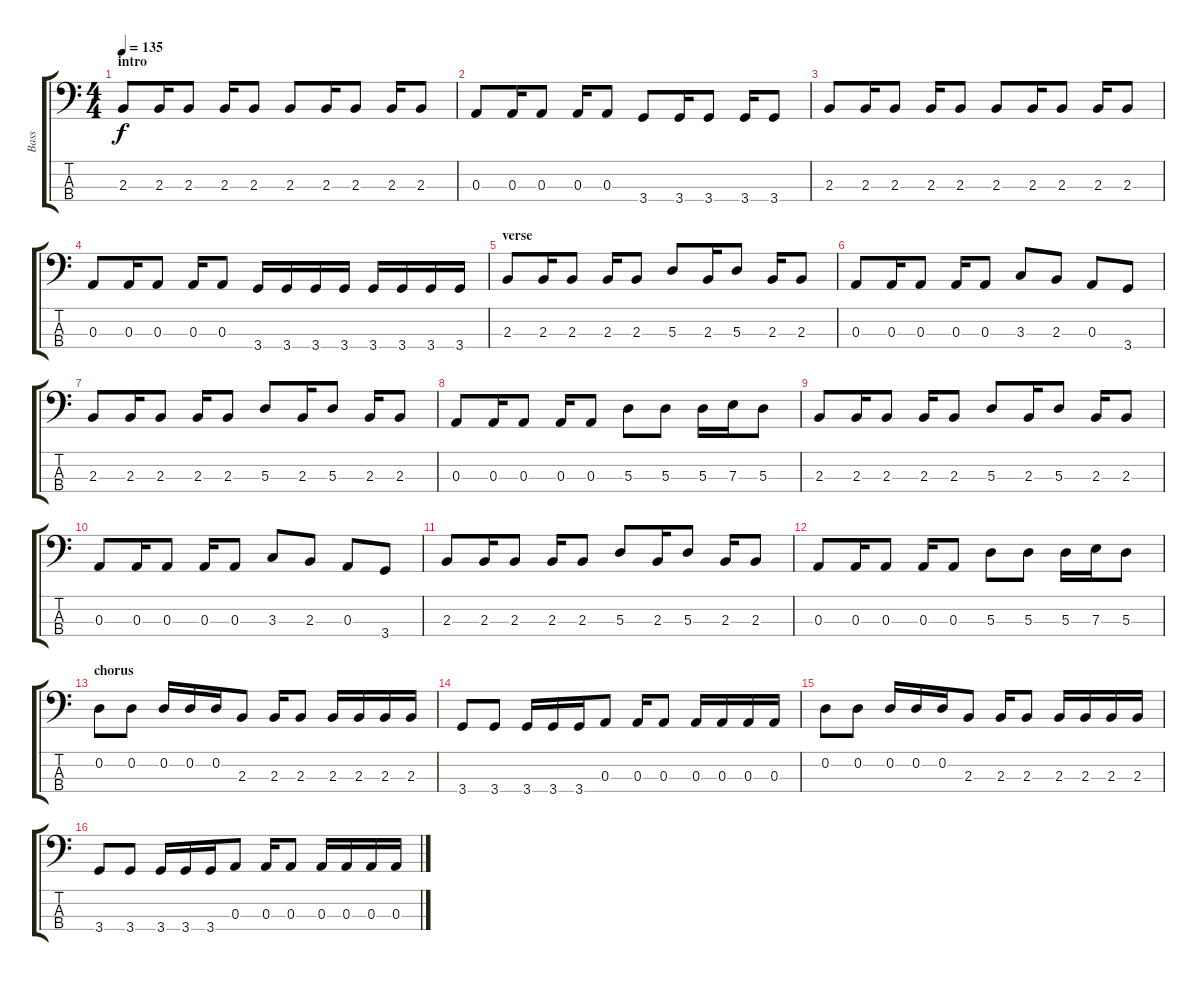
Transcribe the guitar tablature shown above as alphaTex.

\track ("Bass" "Bass") {instrument electricbasspick}
\staff {score tabs}
\tuning (G2 D2 A1 E1) {hide}
\ts (4 4)
\section ("" "intro")
\tempo 135
\clef f4
\ks c
2.3.8{dy f instrument electricbasspick} 2.3.16 2.3.8 2.3.16 2.3.8 2.3.8 2.3.16 2.3.8 2.3.16 2.3.8 |
0.3.8 0.3.16 0.3.8 0.3.16 0.3.8 3.4.8 3.4.16 3.4.8 3.4.16 3.4.8 |
2.3.8 2.3.16 2.3.8 2.3.16 2.3.8 2.3.8 2.3.16 2.3.8 2.3.16 2.3.8 |
0.3.8 0.3.16 0.3.8 0.3.16 0.3.8 3.4.16 3.4.16 3.4.16 3.4.16 3.4.16 3.4.16 3.4.16 3.4.16 |
\section ("" "verse")
2.3.8 2.3.16 2.3.8 2.3.16 2.3.8 5.3.8 2.3.16 5.3.8 2.3.16 2.3.8 |
0.3.8 0.3.16 0.3.8 0.3.16 0.3.8 3.3.8 2.3.8 0.3.8 3.4.8 |
2.3.8 2.3.16 2.3.8 2.3.16 2.3.8 5.3.8 2.3.16 5.3.8 2.3.16 2.3.8 |
0.3.8 0.3.16 0.3.8 0.3.16 0.3.8 5.3.8 5.3.8 5.3.16 7.3.16 5.3.8 |
2.3.8 2.3.16 2.3.8 2.3.16 2.3.8 5.3.8 2.3.16 5.3.8 2.3.16 2.3.8 |
0.3.8 0.3.16 0.3.8 0.3.16 0.3.8 3.3.8 2.3.8 0.3.8 3.4.8 |
2.3.8 2.3.16 2.3.8 2.3.16 2.3.8 5.3.8 2.3.16 5.3.8 2.3.16 2.3.8 |
0.3.8 0.3.16 0.3.8 0.3.16 0.3.8 5.3.8 5.3.8 5.3.16 7.3.16 5.3.8 |
\section ("" "chorus")
0.2.8 0.2.8 0.2.16 0.2.16 0.2.16 2.3.8 2.3.16 2.3.8 2.3.16 2.3.16 2.3.16 2.3.16 |
3.4.8 3.4.8 3.4.16 3.4.16 3.4.16 0.3.8 0.3.16 0.3.8 0.3.16 0.3.16 0.3.16 0.3.16 |
0.2.8 0.2.8 0.2.16 0.2.16 0.2.16 2.3.8 2.3.16 2.3.8 2.3.16 2.3.16 2.3.16 2.3.16 |
3.4.8 3.4.8 3.4.16 3.4.16 3.4.16 0.3.8 0.3.16 0.3.8 0.3.16 0.3.16 0.3.16 0.3.16
